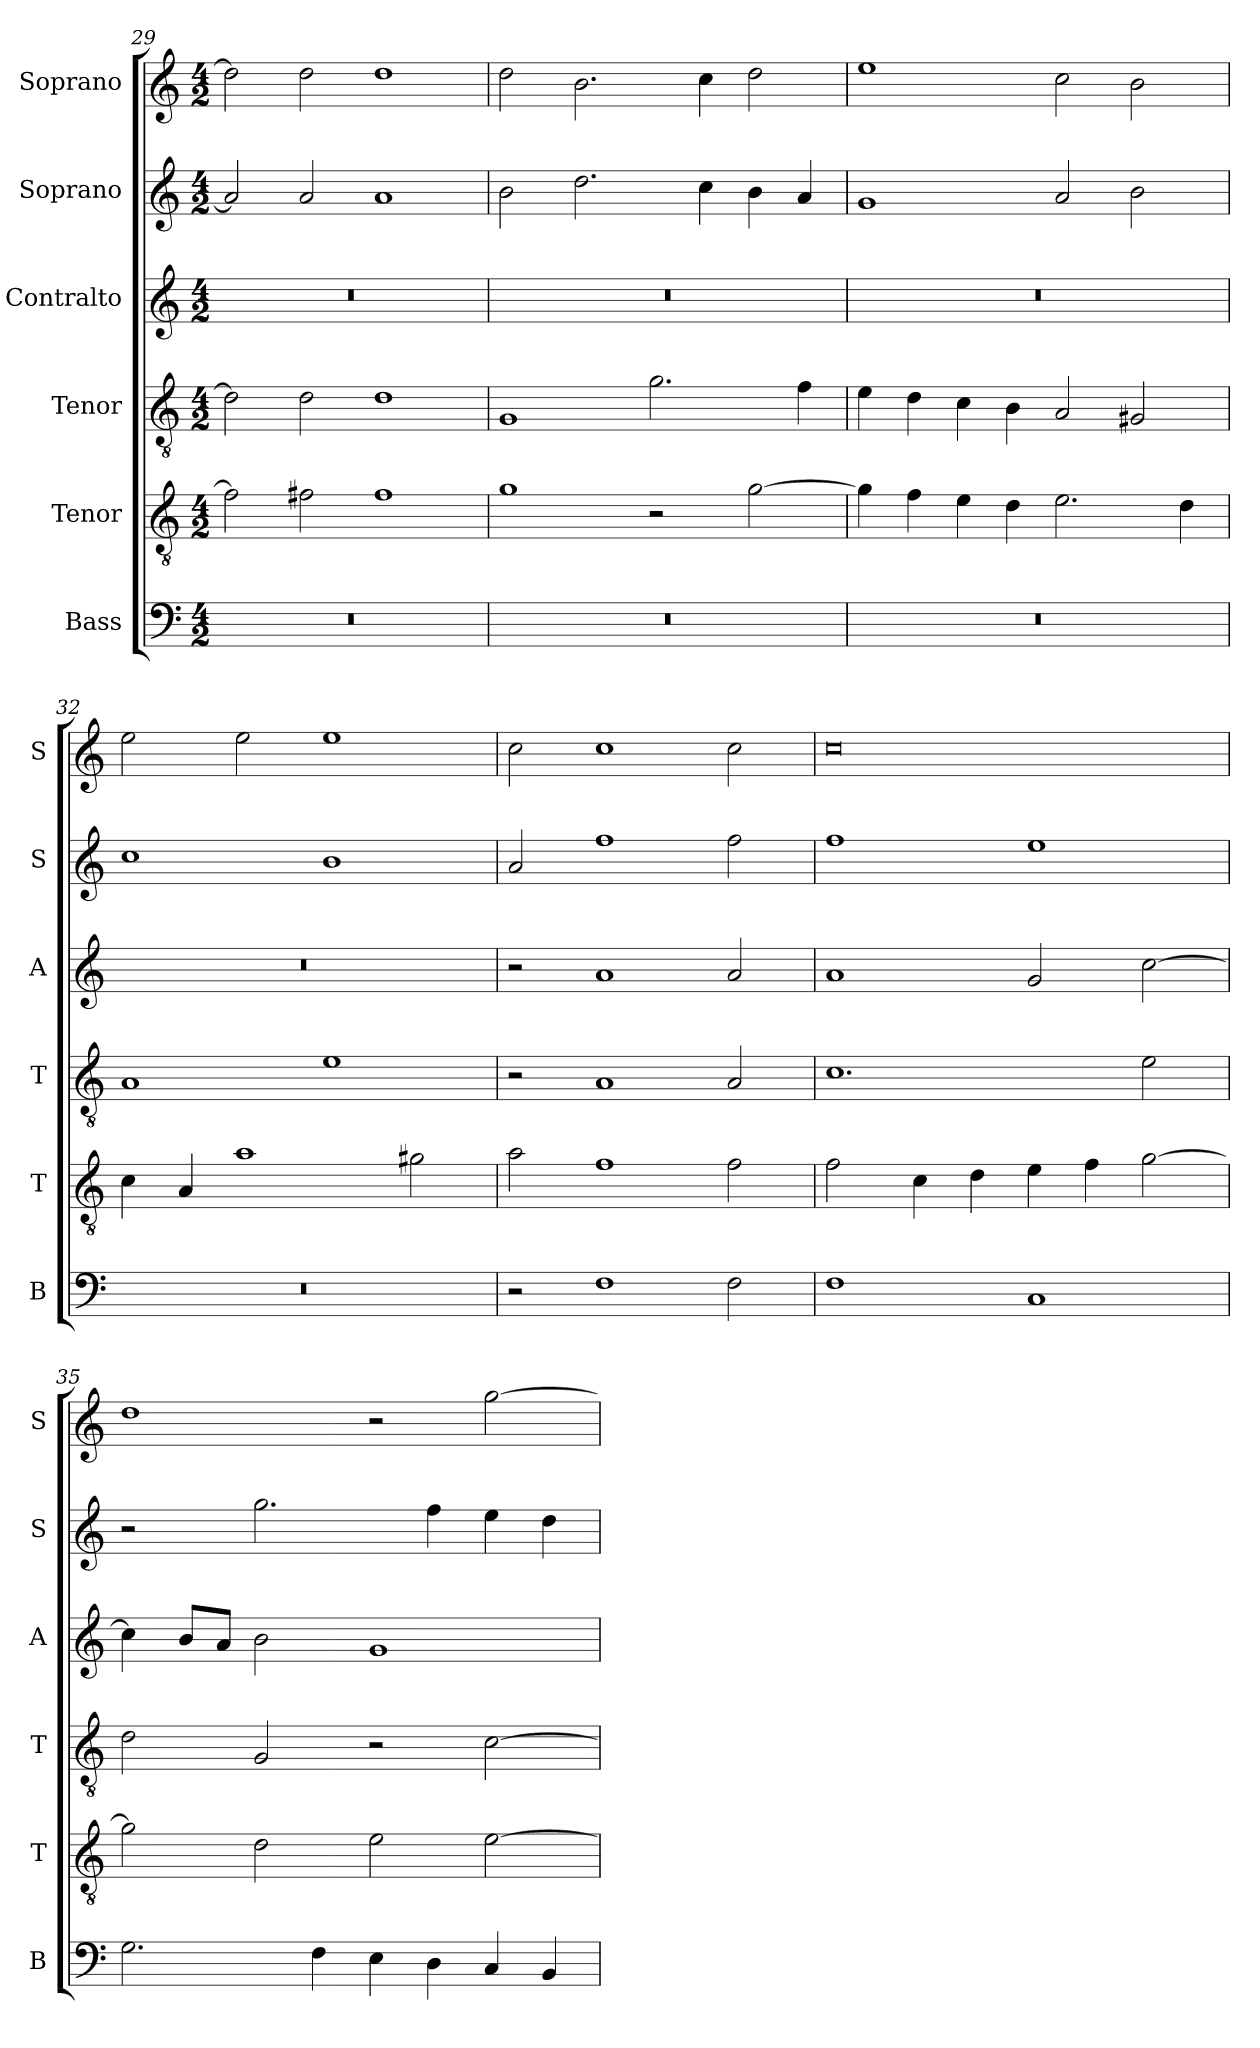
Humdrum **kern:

**kern	**kern	**kern	**kern	**kern	**kern
*part6	*part5	*part4	*part3	*part2	*part1
*staff6	*staff5	*staff4	*staff3	*staff2	*staff1
*I"Bass	*I"Tenor	*I"Tenor	*I"Contralto	*I"Soprano	*I"Soprano
*I'B	*I'T	*I'T	*I'A	*I'S	*I'S
*clefF4	*clefGv2	*clefGv2	*clefG2	*clefG2	*clefG2
*k[]	*k[]	*k[]	*k[]	*k[]	*k[]
*G:mix	*G:mix	*G:mix	*G:mix	*G:mix	*G:mix
*M4/2	*M4/2	*M4/2	*M4/2	*M4/2	*M4/2
=29	=29	=29	=29	=29	=29
0r	2f#]	2d]	0r	2a]	2dd]
.	2f#X	2d	.	2a	2dd
.	1f#	1d	.	1a	1dd
=30	=30	=30	=30	=30	=30
0r	1g	1G	0r	2b	2dd
.	.	.	.	2.dd	2.b
.	2r	2.g	.	.	.
.	.	.	.	4cc	4cc
.	[2g	.	.	4b	2dd
.	.	4f	.	4a	.
=31	=31	=31	=31	=31	=31
0r	4g]	4e	0r	1g	1ee
.	4f	4d	.	.	.
.	4e	4c	.	.	.
.	4d	4B	.	.	.
.	2.e	2A	.	2a	2cc
.	.	2G#X	.	2b	2b
.	4d	.	.	.	.
=32	=32	=32	=32	=32	=32
0r	4c	1A	0r	1cc	2ee
.	4A	.	.	.	.
.	1a	.	.	.	2ee
.	.	1e	.	1b	1ee
.	2g#X	.	.	.	.
=33	=33	=33	=33	=33	=33
2r	2a	2r	2r	2a	2cc
1F	1f	1A	1a	1ff	1cc
2F	2f	2A	2a	2ff	2cc
=34	=34	=34	=34	=34	=34
1F	2f	1.c	1a	1ff	0cc
.	4c	.	.	.	.
.	4d	.	.	.	.
1C	4e	.	2g	1ee	.
.	4f	.	.	.	.
.	[2g	2e	[2cc	.	.
=35	=35	=35	=35	=35	=35
2.G	2g]	2d	4cc]	2r	1dd
.	.	.	8b/L	.	.
.	.	.	8a/J	.	.
.	2d	2G	2b	2.gg	.
4F	.	.	.	.	.
4E	2e	2r	1g	.	2r
4D	.	.	.	4ff	.
4C	[2e	[2c	.	4ee	[2gg
4BB	.	.	.	4dd	.
=	=	=	=	=	=
*-	*-	*-	*-	*-	*-
